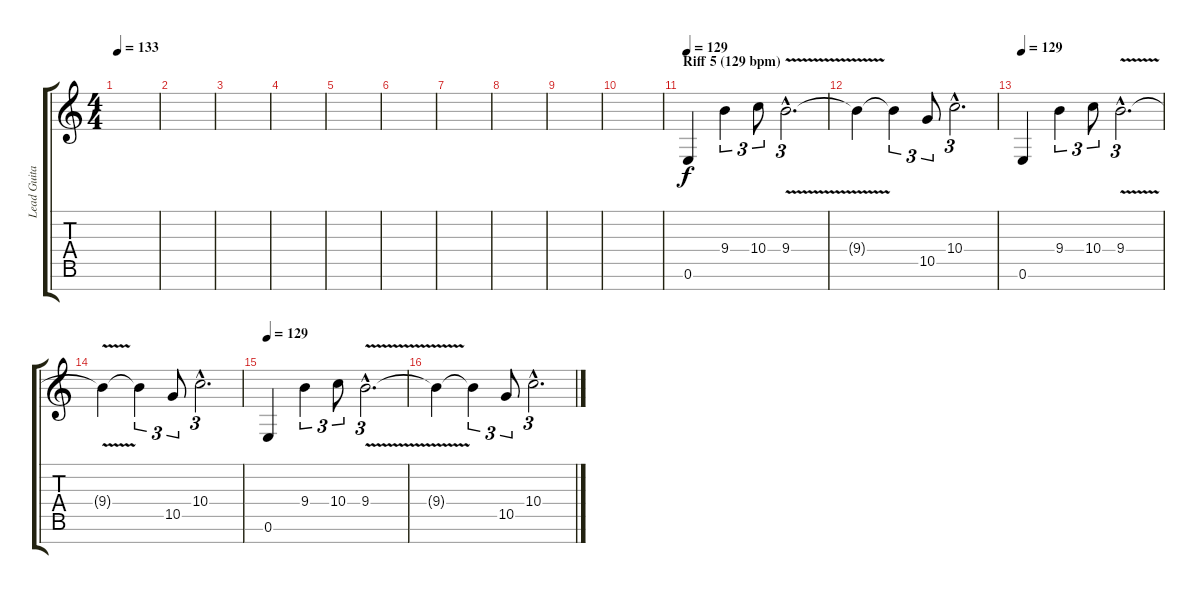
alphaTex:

\track ("Lead Guitar" "Lead Guita") {instrument distortionguitar}
\staff {score tabs}
\tuning (E4 B3 G3 D3 A2 E2 B1) {hide}
\ts (4 4)
\tempo 133
\clef g2
\ks c
|
|
|
|
|
|
|
|
|
|
\section ("" "Riff 5 (129 bpm)")
\tempo 129
0.6.4 9.4.4{tu (3 2)} 10.4.8{tu (3 2)} 9.4{v hac}.2{d tu (3 2)} |
9.4{t}.4 9.4{t}.4{tu (3 2)} 10.5.8{tu (3 2)} 10.4{hac}.2{d tu (3 2)} |
\tempo 129
0.6.4 9.4.4{tu (3 2)} 10.4.8{tu (3 2)} 9.4{v hac}.2{d tu (3 2)} |
9.4{t}.4 9.4{t}.4{tu (3 2)} 10.5.8{tu (3 2)} 10.4{hac}.2{d tu (3 2)} |
\tempo 129
0.6.4 9.4.4{tu (3 2)} 10.4.8{tu (3 2)} 9.4{v hac}.2{d tu (3 2)} |
9.4{t}.4 9.4{t}.4{tu (3 2)} 10.5.8{tu (3 2)} 10.4{hac}.2{d tu (3 2)}
